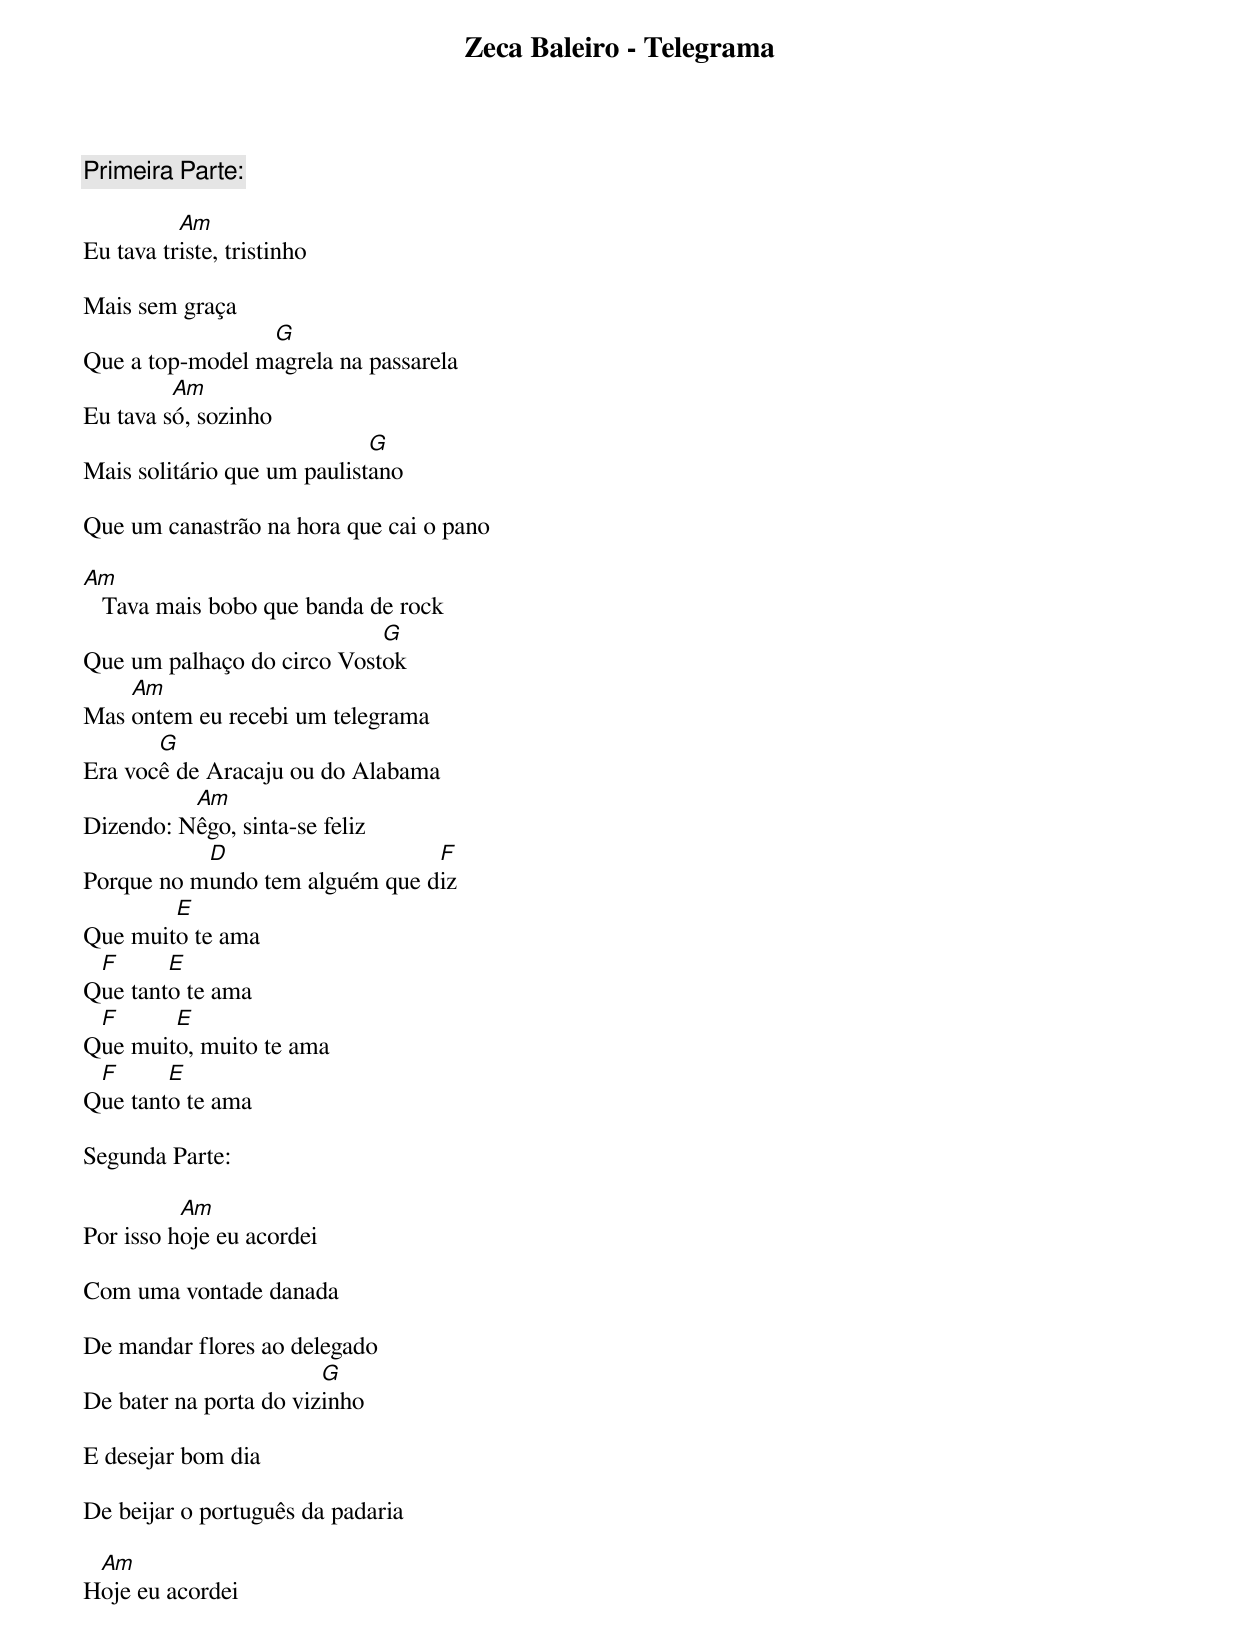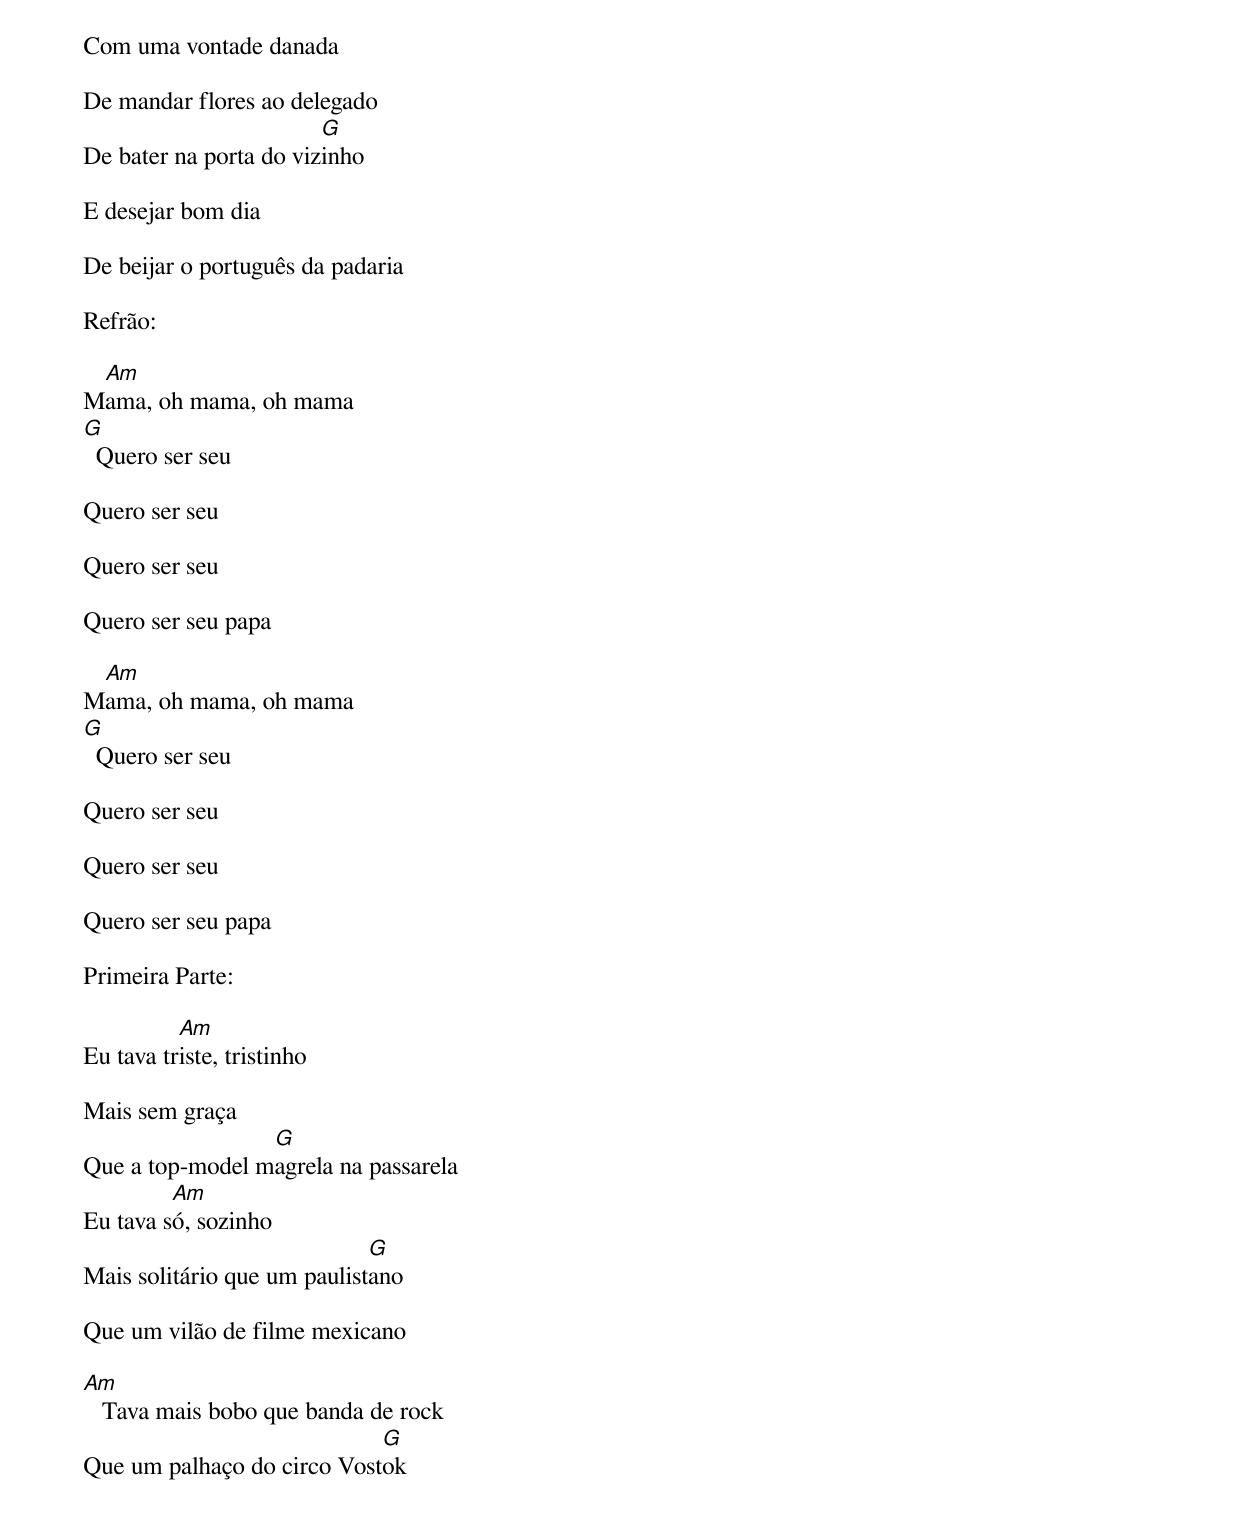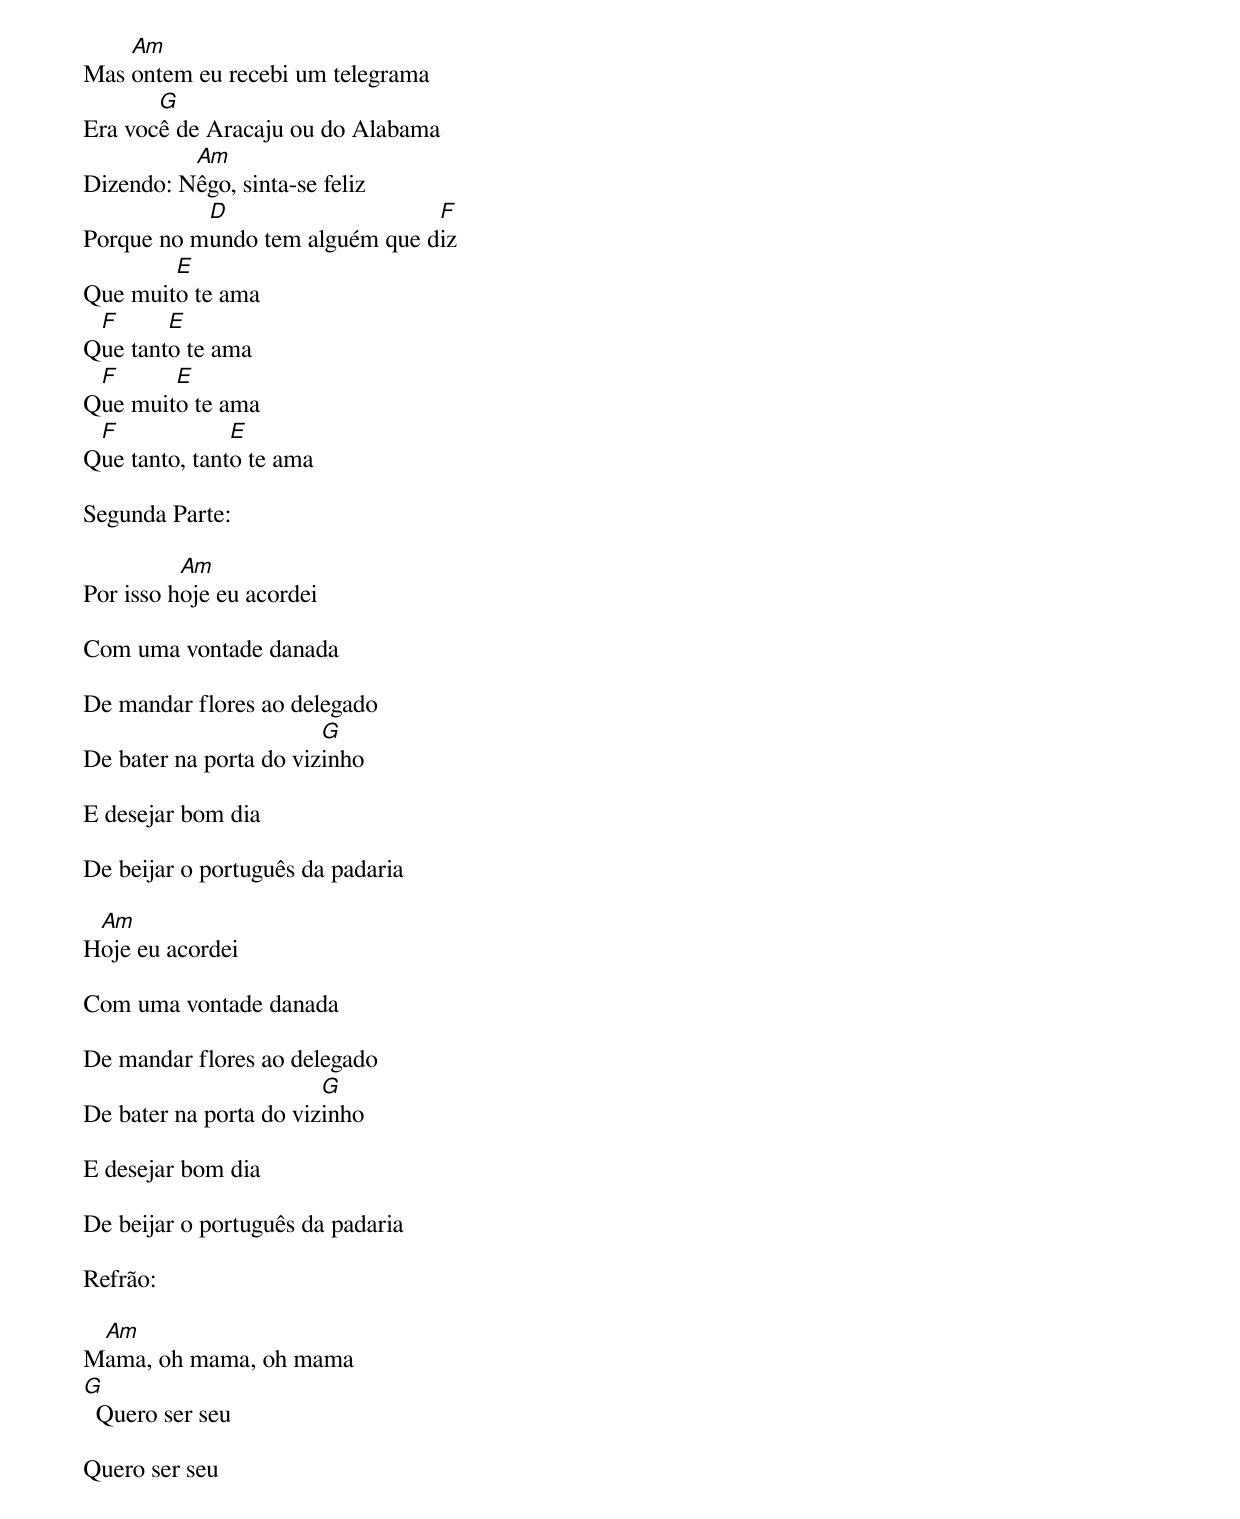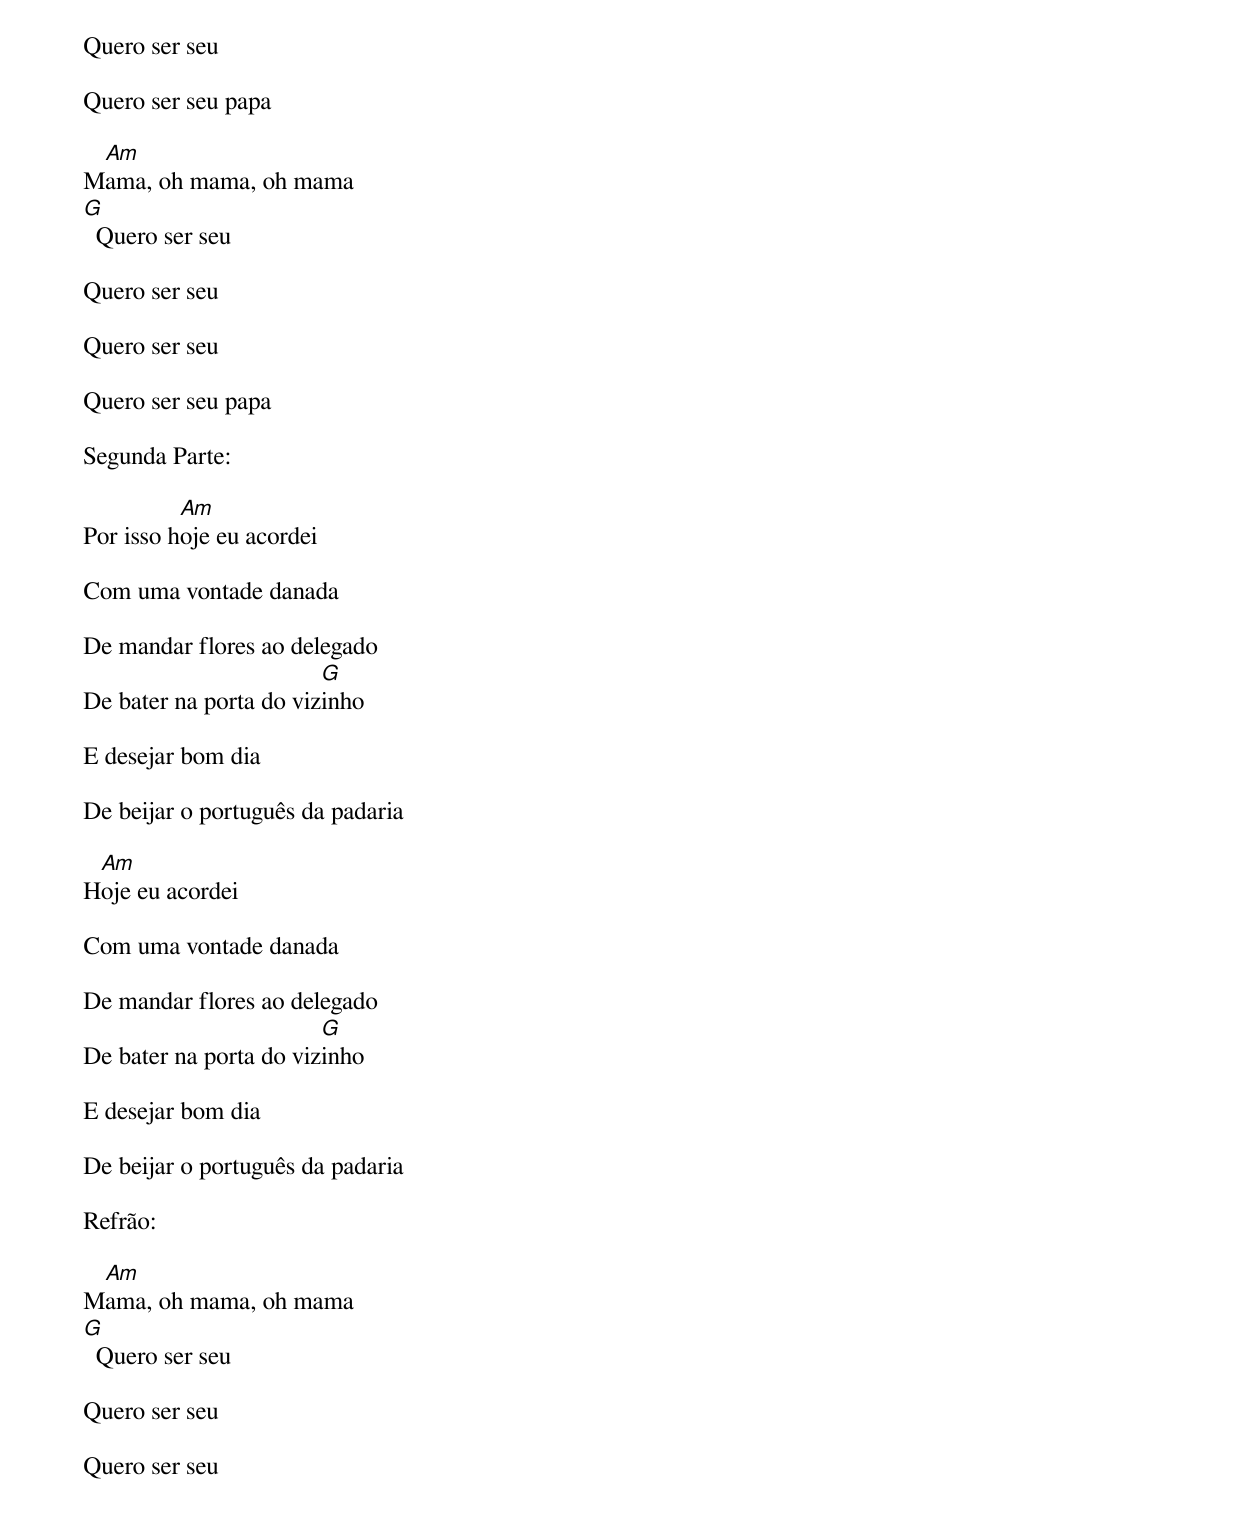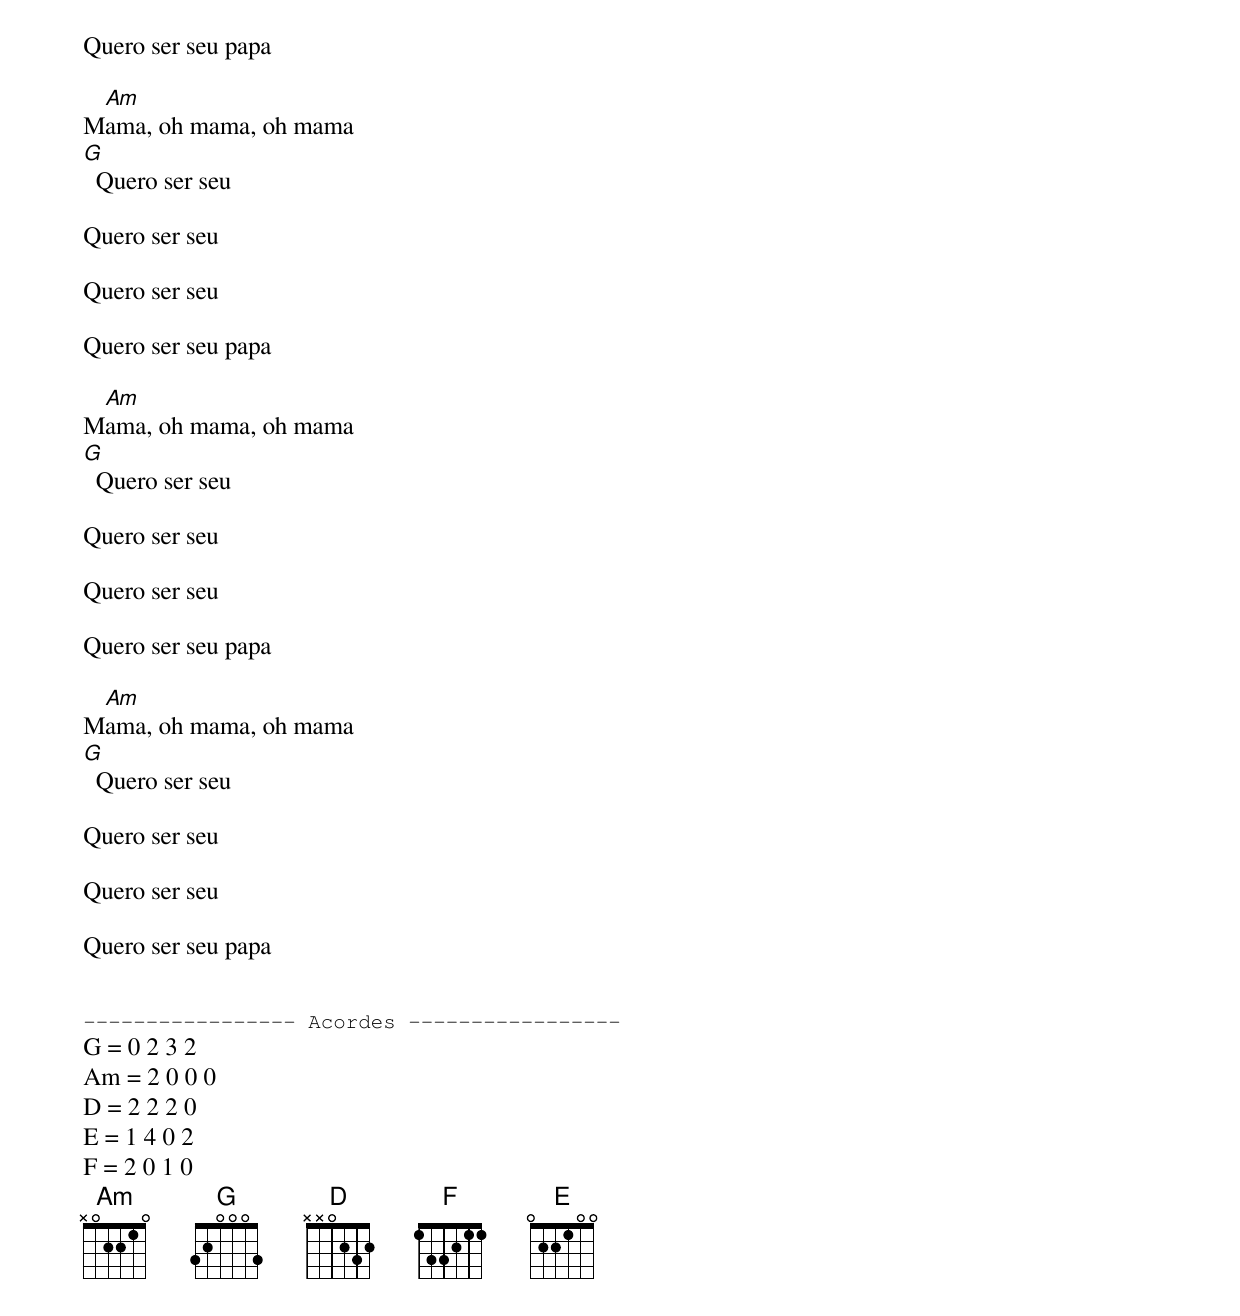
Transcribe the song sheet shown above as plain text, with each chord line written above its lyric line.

Zeca Baleiro - Telegrama

Primeira Parte:

          Am
Eu tava triste, tristinho

Mais sem graça
                 G
Que a top-model magrela na passarela
         Am
Eu tava só, sozinho
                             G
Mais solitário que um paulistano

Que um canastrão na hora que cai o pano

Am
   Tava mais bobo que banda de rock
                            G
Que um palhaço do circo Vostok
    Am
Mas ontem eu recebi um telegrama
       G
Era você de Aracaju ou do Alabama
          Am
Dizendo: Nêgo, sinta-se feliz
           D                    F
Porque no mundo tem alguém que diz
        E
Que muito te ama
 F      E
Que tanto te ama
 F      E
Que muito, muito te ama
 F      E
Que tanto te ama

Segunda Parte:

          Am
Por isso hoje eu acordei

Com uma vontade danada

De mandar flores ao delegado
                        G
De bater na porta do vizinho

E desejar bom dia

De beijar o português da padaria

 Am
Hoje eu acordei

Com uma vontade danada

De mandar flores ao delegado
                        G
De bater na porta do vizinho

E desejar bom dia

De beijar o português da padaria

Refrão:

 Am
Mama, oh mama, oh mama
G
  Quero ser seu

Quero ser seu

Quero ser seu

Quero ser seu papa

 Am
Mama, oh mama, oh mama
G
  Quero ser seu

Quero ser seu

Quero ser seu

Quero ser seu papa

Primeira Parte:

          Am
Eu tava triste, tristinho

Mais sem graça
                 G
Que a top-model magrela na passarela
         Am
Eu tava só, sozinho
                             G
Mais solitário que um paulistano

Que um vilão de filme mexicano

Am
   Tava mais bobo que banda de rock
                            G
Que um palhaço do circo Vostok
    Am
Mas ontem eu recebi um telegrama
       G
Era você de Aracaju ou do Alabama
          Am
Dizendo: Nêgo, sinta-se feliz
           D                    F
Porque no mundo tem alguém que diz
        E
Que muito te ama
 F      E
Que tanto te ama
 F      E
Que muito te ama
 F             E
Que tanto, tanto te ama

Segunda Parte:

          Am
Por isso hoje eu acordei

Com uma vontade danada

De mandar flores ao delegado
                        G
De bater na porta do vizinho

E desejar bom dia

De beijar o português da padaria

 Am
Hoje eu acordei

Com uma vontade danada

De mandar flores ao delegado
                        G
De bater na porta do vizinho

E desejar bom dia

De beijar o português da padaria

Refrão:

 Am
Mama, oh mama, oh mama
G
  Quero ser seu

Quero ser seu

Quero ser seu

Quero ser seu papa

 Am
Mama, oh mama, oh mama
G
  Quero ser seu

Quero ser seu

Quero ser seu

Quero ser seu papa

Segunda Parte:

          Am
Por isso hoje eu acordei

Com uma vontade danada

De mandar flores ao delegado
                        G
De bater na porta do vizinho

E desejar bom dia

De beijar o português da padaria

 Am
Hoje eu acordei

Com uma vontade danada

De mandar flores ao delegado
                        G
De bater na porta do vizinho

E desejar bom dia

De beijar o português da padaria

Refrão:

 Am
Mama, oh mama, oh mama
G
  Quero ser seu

Quero ser seu

Quero ser seu

Quero ser seu papa

 Am
Mama, oh mama, oh mama
G
  Quero ser seu

Quero ser seu

Quero ser seu

Quero ser seu papa

 Am
Mama, oh mama, oh mama
G
  Quero ser seu

Quero ser seu

Quero ser seu

Quero ser seu papa

 Am
Mama, oh mama, oh mama
G
  Quero ser seu

Quero ser seu

Quero ser seu

Quero ser seu papa


----------------- Acordes -----------------
G = 0 2 3 2
Am = 2 0 0 0
D = 2 2 2 0
E = 1 4 0 2
F = 2 0 1 0
